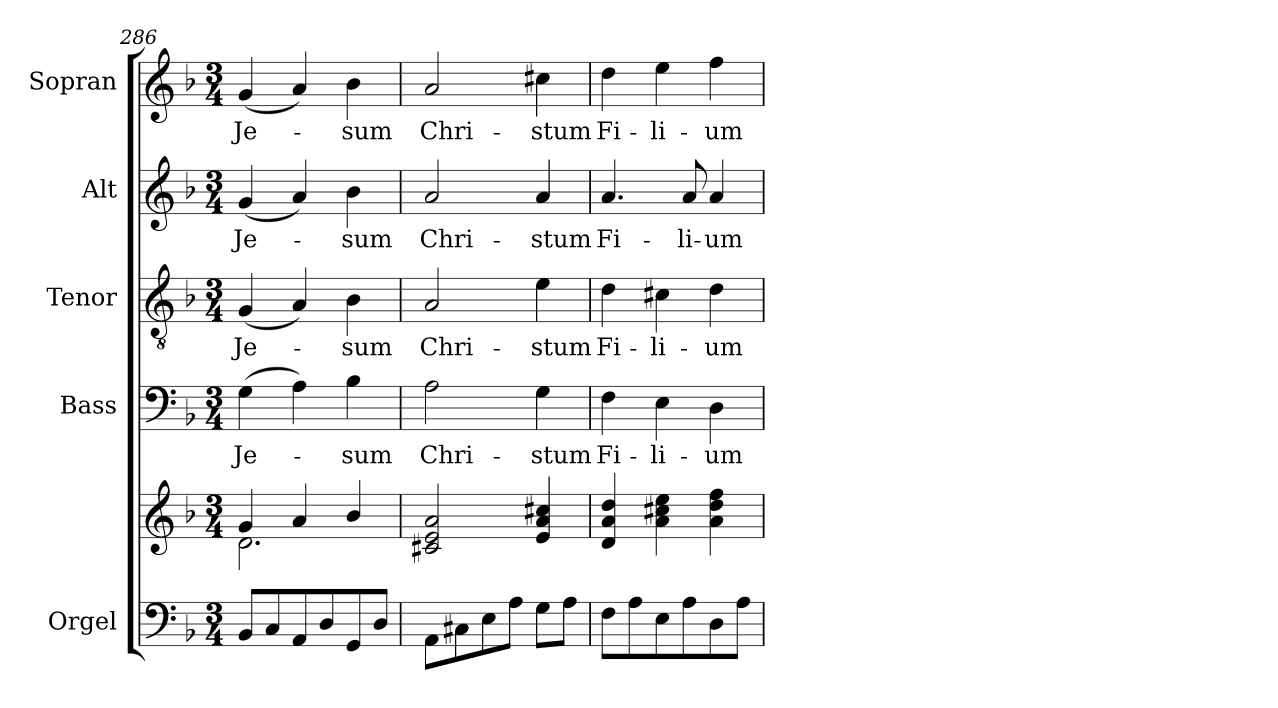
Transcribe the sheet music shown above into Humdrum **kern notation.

**kern	**kern	**kern	**text	**kern	**text	**kern	**text	**kern	**text
*part5	*part5	*part4	*part4	*part3	*part3	*part2	*part2	*part1	*part1
*staff6	*staff5	*staff4	*staff4	*staff3	*staff3	*staff2	*staff2	*staff1	*staff1
*I"Orgel	*	*I"Bass	*	*I"Tenor	*	*I"Alt	*	*I"Sopran	*
*I'Org.	*	*I'B	*	*I'T	*	*I'A	*	*I'S	*
!!LO:LB:g=z
*clefF4	*clefG2	*clefF4	*	*clefGv2	*	*clefG2	*	*clefG2	*
*k[b-]	*k[b-]	*k[b-]	*	*k[b-]	*	*k[b-]	*	*k[b-]	*
*F:	*F:	*F:	*	*F:	*	*F:	*	*F:	*
*M3/4	*M3/4	*M3/4	*	*M3/4	*	*M3/4	*	*M3/4	*
=286	=286	=286	=286	=286	=286	=286	=286	=286	=286
*	*^	*	*	*	*	*	*	*	*
!	!	!	!	!LO:LY:b	!	!LO:LY:b	!	!LO:LY:b	!	!LO:LY:b
8BB-/L	4g/	2.d\	(>4G\	Je-	(<4G/	Je-	(<4g/	Je-	(<4g/	Je-
8C/	.	.	.	.	.	.	.	.	.	.
8AA/	4a/	.	4A\)	.	4A/)	.	4a/)	.	4a/)	.
8D/	.	.	.	.	.	.	.	.	.	.
!	!	!	!	!LO:LY:b	!	!LO:LY:b	!	!LO:LY:b	!	!LO:LY:b
8GG/	4b-/	.	4B-\	-sum	4B-\	-sum	4b-\	-sum	4b-\	-sum
8D/J	.	.	.	.	.	.	.	.	.	.
*	*v	*v	*	*	*	*	*	*	*	*
=287	=287	=287	=287	=287	=287	=287	=287	=287	=287
!	!	!	!LO:LY:b	!	!LO:LY:b	!	!LO:LY:b	!	!LO:LY:b
8AA\L	2c#X/ 2e/ 2a/	2A\	Chri-	2A/	Chri-	2a/	Chri-	2a/	Chri-
8C#X\	.	.	.	.	.	.	.	.	.
8E\	.	.	.	.	.	.	.	.	.
8A\J	.	.	.	.	.	.	.	.	.
!	!	!	!LO:LY:b	!	!LO:LY:b	!	!LO:LY:b	!	!LO:LY:b
8G\L	4e/ 4a/ 4cc#X/	4G\	-stum	4e\	-stum	4a/	-stum	4cc#X\	-stum
8A\J	.	.	.	.	.	.	.	.	.
=288	=288	=288	=288	=288	=288	=288	=288	=288	=288
!	!	!	!LO:LY:b	!	!LO:LY:b	!	!LO:LY:b	!	!LO:LY:b
8F\L	4d/ 4a/ 4dd/	4F\	Fi-	4d\	Fi-	4.a/	Fi-	4dd\	Fi-
8A\	.	.	.	.	.	.	.	.	.
!	!	!	!LO:LY:b	!	!LO:LY:b	!	!	!	!LO:LY:b
8E\	4a\ 4cc#X\ 4ee\	4E\	-li-	4c#X\	-li-	.	.	4ee\	-li-
!	!	!	!	!	!	!	!LO:LY:b	!	!
8A\	.	.	.	.	.	8a/	-li-	.	.
!	!	!	!LO:LY:b	!	!LO:LY:b	!	!LO:LY:b	!	!LO:LY:b
8D\	4a\ 4dd\ 4ff\	4D\	-um	4d\	-um	4a/	-um	4ff\	-um
8A\J	.	.	.	.	.	.	.	.	.
=	=	=	=	=	=	=	=	=	=
*-	*-	*-	*-	*-	*-	*-	*-	*-	*-
